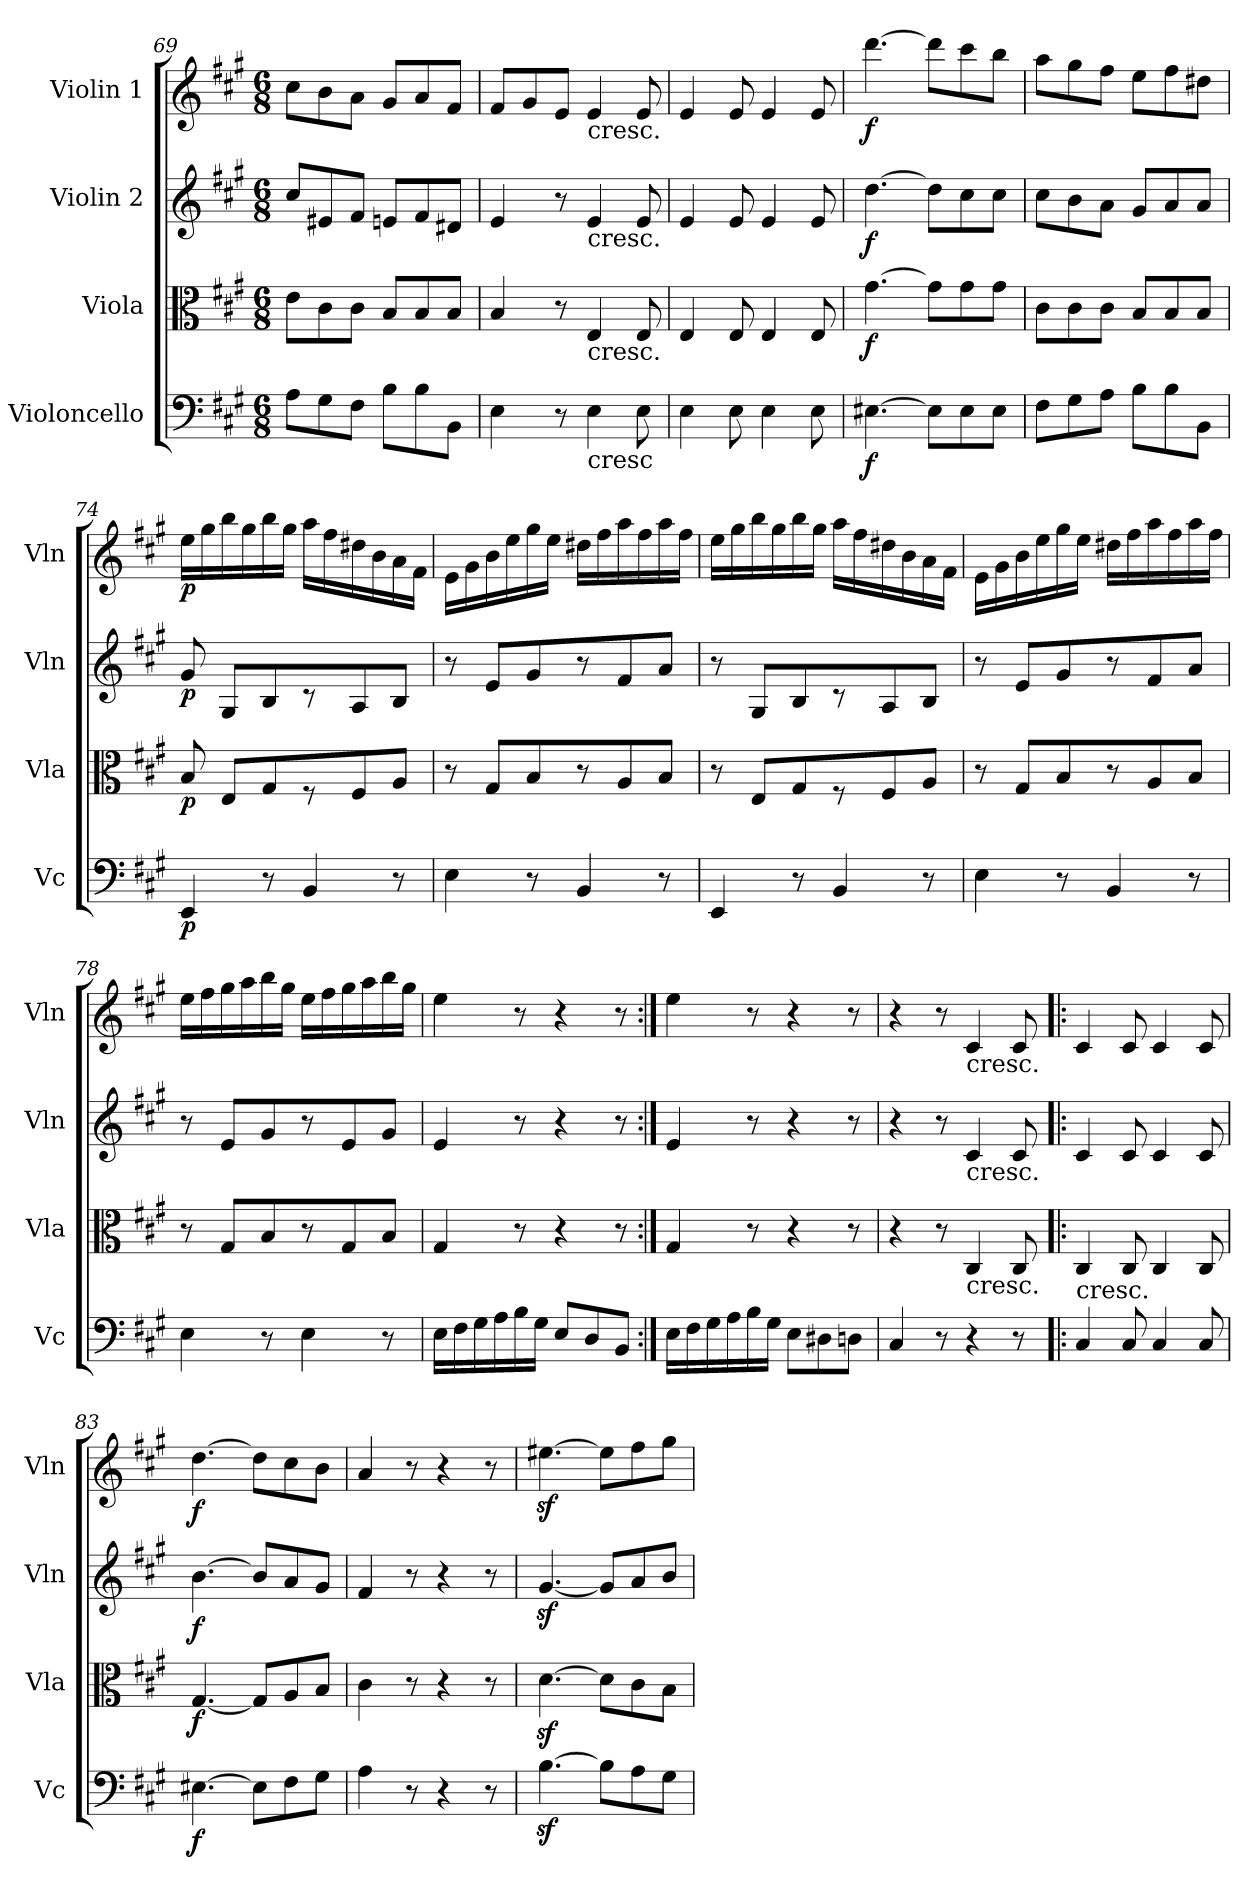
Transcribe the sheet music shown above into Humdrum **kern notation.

**kern	**dynam	**kern	**dynam	**kern	**dynam	**kern	**dynam
*part4	*part4	*part3	*part3	*part2	*part2	*part1	*part1
*staff4	*staff4	*staff3	*staff3	*staff2	*staff2	*staff1	*staff1
*I"Violoncello	*	*I"Viola	*	*I"Violin 2	*	*I"Violin 1	*
*I'Vc	*	*I'Vla	*	*I'Vln	*	*I'Vln	*
*clefF4	*	*clefC3	*	*clefG2	*	*clefG2	*
*k[f#c#g#]	*	*k[f#c#g#]	*	*k[f#c#g#]	*	*k[f#c#g#]	*
*A:	*	*A:	*	*A:	*	*A:	*
*M6/8	*	*M6/8	*	*M6/8	*	*M6/8	*
=69	=69	=69	=69	=69	=69	=69	=69
8A\L	.	8e\L	.	8cc#/L	.	8cc#\L	.
8G#\	.	8c#\	.	8e#X/	.	8b\	.
8F#\J	.	8c#\J	.	8f#/J	.	8a\J	.
8B\L	.	8B/L	.	8en/L	.	8g#/L	.
8B\	.	8B/	.	8f#/	.	8a/	.
8BB\J	.	8B/J	.	8d#X/J	.	8f#/J	.
=70	=70	=70	=70	=70	=70	=70	=70
4E\	.	4B/	.	4e/	.	8f#/L	.
.	.	.	.	.	.	8g#/	.
8r	.	8r	.	8r	.	8e/J	.
!	!	!	!	!	!	!LO:TX:b:t=cresc.	!
!	!	!	!	!LO:TX:b:t=cresc.	!	!	!
!	!	!LO:TX:b:t=cresc.	!	!	!	!	!
!LO:TX:b:t=cresc	!	!	!	!	!	!	!
4E\	.	4E/	.	4e/	.	4e/	.
8E\	.	8E/	.	8e/	.	8e/	.
=71	=71	=71	=71	=71	=71	=71	=71
4E\	.	4E/	.	4e/	.	4e/	.
8E\	.	8E/	.	8e/	.	8e/	.
4E\	.	4E/	.	4e/	.	4e/	.
8E\	.	8E/	.	8e/	.	8e/	.
=72	=72	=72	=72	=72	=72	=72	=72
!	!LO:DY:b	!	!LO:DY:b	!	!LO:DY:b	!	!LO:DY:b
[4.E#X\	f	[4.g#\	f	[4.dd\	f	[4.ddd\	f
8E#\L]	.	8g#\L]	.	8dd\L]	.	8ddd\L]	.
8E#\	.	8g#\	.	8cc#\	.	8ccc#\	.
8E#\J	.	8g#\J	.	8cc#\J	.	8bb\J	.
=73	=73	=73	=73	=73	=73	=73	=73
8F#\L	.	8c#\L	.	8cc#\L	.	8aa\L	.
8G#\	.	8c#\	.	8b\	.	8gg#\	.
8A\J	.	8c#\J	.	8a\J	.	8ff#\J	.
8B\L	.	8B/L	.	8g#/L	.	8ee\L	.
8B\	.	8B/	.	8a/	.	8ff#\	.
8BB\J	.	8B/J	.	8a/J	.	8dd#X\J	.
=74	=74	=74	=74	=74	=74	=74	=74
!	!LO:DY:b	!	!LO:DY:b	!	!LO:DY:b	!	!LO:DY:b
4EE/	p	8B/	p	8g#/	p	16ee\LL	p
.	.	.	.	.	.	16gg#\	.
.	.	8E/L	.	8G#/L	.	16bb\	.
.	.	.	.	.	.	16gg#\	.
8r	.	8G#/	.	8B/	.	16bb\	.
.	.	.	.	.	.	16gg#\JJ	.
4BB/	.	8r	.	8r	.	16aa\LL	.
.	.	.	.	.	.	16ff#\	.
.	.	8F#/	.	8A/	.	16dd#X\	.
.	.	.	.	.	.	16b\	.
8r	.	8A/J	.	8B/J	.	16a\	.
.	.	.	.	.	.	16f#\JJ	.
=75	=75	=75	=75	=75	=75	=75	=75
4E\	.	8r	.	8r	.	16e\LL	.
.	.	.	.	.	.	16g#\	.
.	.	8G#/L	.	8e/L	.	16b\	.
.	.	.	.	.	.	16ee\	.
8r	.	8B/	.	8g#/	.	16gg#\	.
.	.	.	.	.	.	16ee\JJ	.
4BB/	.	8r	.	8r	.	16dd#X\LL	.
.	.	.	.	.	.	16ff#\	.
.	.	8A/	.	8f#/	.	16aa\	.
.	.	.	.	.	.	16ff#\	.
8r	.	8B/J	.	8a/J	.	16aa\	.
.	.	.	.	.	.	16ff#\JJ	.
=76	=76	=76	=76	=76	=76	=76	=76
4EE/	.	8r	.	8r	.	16ee\LL	.
.	.	.	.	.	.	16gg#\	.
.	.	8E/L	.	8G#/L	.	16bb\	.
.	.	.	.	.	.	16gg#\	.
8r	.	8G#/	.	8B/	.	16bb\	.
.	.	.	.	.	.	16gg#\JJ	.
4BB/	.	8r	.	8r	.	16aa\LL	.
.	.	.	.	.	.	16ff#\	.
.	.	8F#/	.	8A/	.	16dd#X\	.
.	.	.	.	.	.	16b\	.
8r	.	8A/J	.	8B/J	.	16a\	.
.	.	.	.	.	.	16f#\JJ	.
=77	=77	=77	=77	=77	=77	=77	=77
4E\	.	8r	.	8r	.	16e\LL	.
.	.	.	.	.	.	16g#\	.
.	.	8G#/L	.	8e/L	.	16b\	.
.	.	.	.	.	.	16ee\	.
8r	.	8B/	.	8g#/	.	16gg#\	.
.	.	.	.	.	.	16ee\JJ	.
4BB/	.	8r	.	8r	.	16dd#X\LL	.
.	.	.	.	.	.	16ff#\	.
.	.	8A/	.	8f#/	.	16aa\	.
.	.	.	.	.	.	16ff#\	.
8r	.	8B/J	.	8a/J	.	16aa\	.
.	.	.	.	.	.	16ff#\JJ	.
=78	=78	=78	=78	=78	=78	=78	=78
4E\	.	8r	.	8r	.	16ee\LL	.
.	.	.	.	.	.	16ff#\	.
.	.	8G#/L	.	8e/L	.	16gg#\	.
.	.	.	.	.	.	16aa\	.
8r	.	8B/	.	8g#/	.	16bb\	.
.	.	.	.	.	.	16gg#\JJ	.
4E\	.	8r	.	8r	.	16ee\LL	.
.	.	.	.	.	.	16ff#\	.
.	.	8G#/	.	8e/	.	16gg#\	.
.	.	.	.	.	.	16aa\	.
8r	.	8B/J	.	8g#/J	.	16bb\	.
.	.	.	.	.	.	16gg#\JJ	.
=79	=79	=79	=79	=79	=79	=79	=79
16E\LL	.	4G#/	.	4e/	.	4ee\	.
16F#\	.	.	.	.	.	.	.
16G#\	.	.	.	.	.	.	.
16A\	.	.	.	.	.	.	.
16B\	.	8r	.	8r	.	8r	.
16G#\JJ	.	.	.	.	.	.	.
8E/L	.	4r	.	4r	.	4r	.
8D/	.	.	.	.	.	.	.
8BB/J	.	8r	.	8r	.	8r	.
=80:|!	=80:|!	=80:|!	=80:|!	=80:|!	=80:|!	=80:|!	=80:|!
16E\LL	.	4G#/	.	4e/	.	4ee\	.
16F#\	.	.	.	.	.	.	.
16G#\	.	.	.	.	.	.	.
16A\	.	.	.	.	.	.	.
16B\	.	8r	.	8r	.	8r	.
16G#\JJ	.	.	.	.	.	.	.
8E\L	.	4r	.	4r	.	4r	.
8D#X\	.	.	.	.	.	.	.
8Dn\J	.	8r	.	8r	.	8r	.
=81	=81	=81	=81	=81	=81	=81	=81
4C#/	.	4r	.	4r	.	4r	.
8r	.	8r	.	8r	.	8r	.
!	!	!	!	!	!	!LO:TX:b:t=cresc.	!
!	!	!	!	!LO:TX:b:t=cresc.	!	!	!
!	!	!LO:TX:b:t=cresc.	!	!	!	!	!
4r	.	4C#/	.	4c#/	.	4c#/	.
8r	.	8C#/	.	8c#/	.	8c#/	.
=82!|:	=82!|:	=82!|:	=82!|:	=82!|:	=82!|:	=82!|:	=82!|:
!LO:TX:a:t=cresc.	!	!	!	!	!	!	!
4C#/	.	4C#/	.	4c#/	.	4c#/	.
8C#/	.	8C#/	.	8c#/	.	8c#/	.
4C#/	.	4C#/	.	4c#/	.	4c#/	.
8C#/	.	8C#/	.	8c#/	.	8c#/	.
=83	=83	=83	=83	=83	=83	=83	=83
!	!LO:DY:b	!	!LO:DY:b	!	!LO:DY:b	!	!LO:DY:b
[4.E#X\	f	[4.G#/	f	[4.b\	f	[4.dd\	f
8E#\L]	.	8G#/L]	.	8b/L]	.	8dd\L]	.
8F#\	.	8A/	.	8a/	.	8cc#\	.
8G#\J	.	8B/J	.	8g#/J	.	8b\J	.
=84	=84	=84	=84	=84	=84	=84	=84
4A\	.	4c#\	.	4f#/	.	4a/	.
8r	.	8r	.	8r	.	8r	.
4r	.	4r	.	4r	.	4r	.
8r	.	8r	.	8r	.	8r	.
=85	=85	=85	=85	=85	=85	=85	=85
[4.Bz<\	.	[4.dz<\	.	[4.g#z</	.	[4.ee#Xz<\	.
8B\L]	.	8d\L]	.	8g#/L]	.	8ee#\L]	.
8A\	.	8c#\	.	8a/	.	8ff#\	.
8G#\J	.	8B\J	.	8b/J	.	8gg#\J	.
=	=	=	=	=	=	=	=
*-	*-	*-	*-	*-	*-	*-	*-
